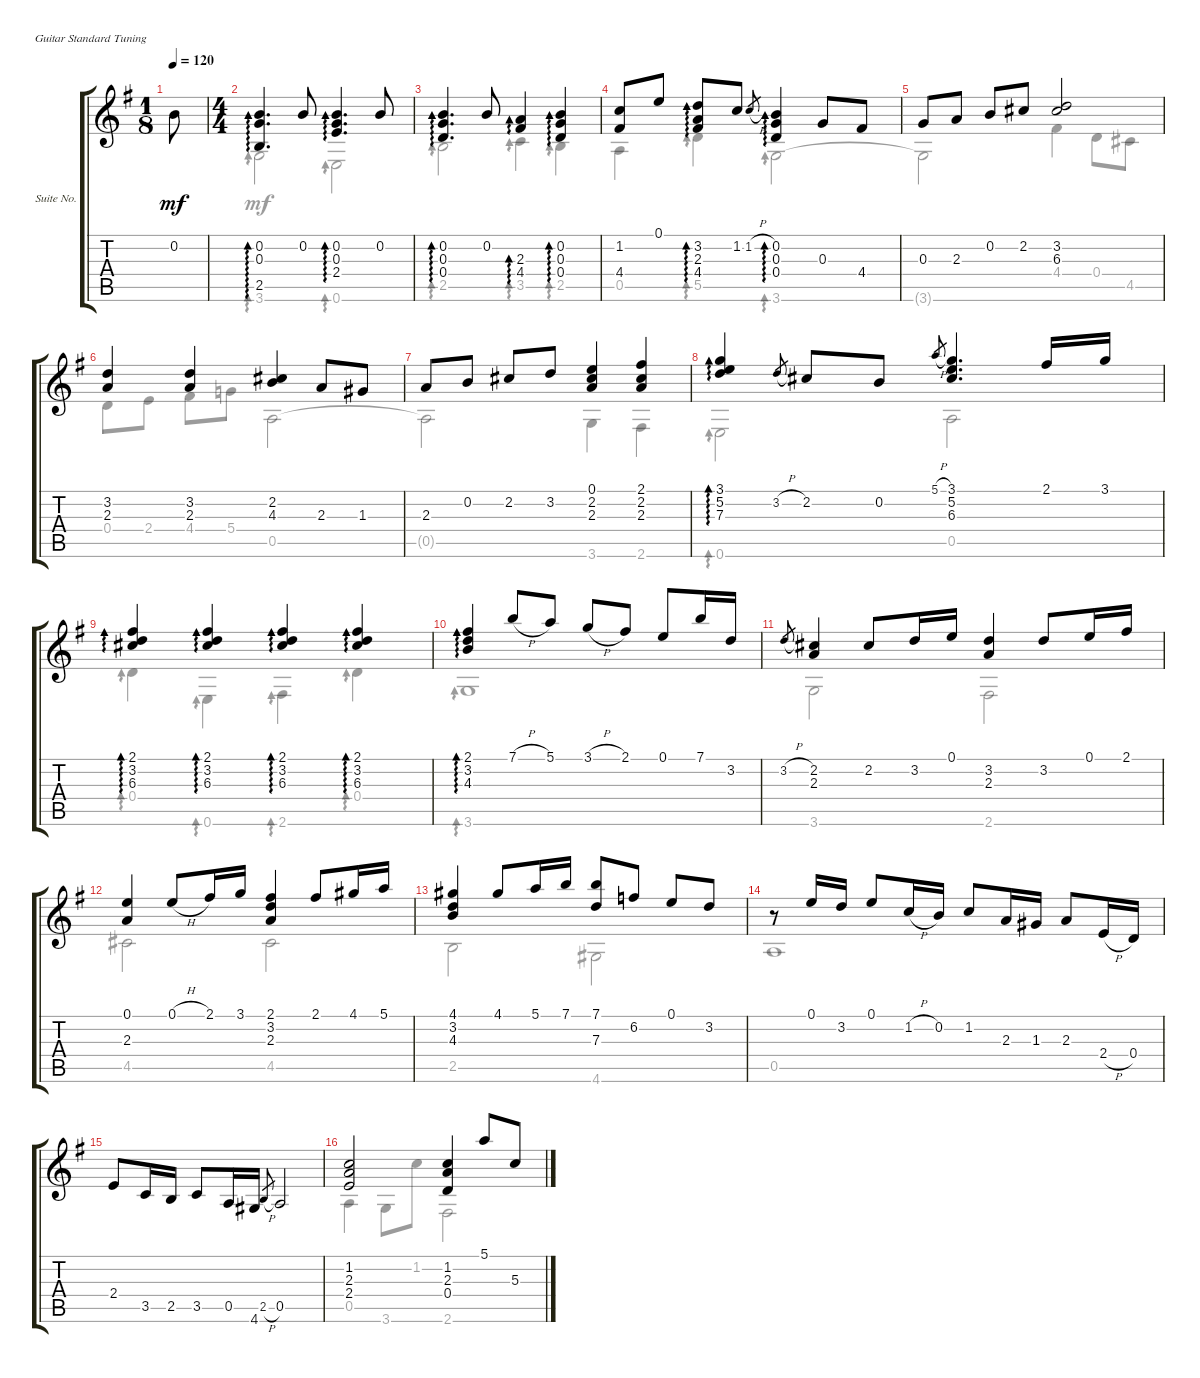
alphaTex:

\bracketExtendMode groupsimilarinstruments
\firstSystemTrackNameOrientation horizontal
\otherSystemsTrackNameOrientation horizontal
\track ("Suite No. 16 in G - 2. Toccata e Fuga" "Suite No. ") {instrument acousticguitarnylon}
\staff {score tabs}
\tuning (E4 B3 G3 D3 A2 E2)
\voice
\ts (1 8)
\section ("" "")
\tempo 120
\clef g2
\ks g
0.2.8{dy mf instrument acousticguitarnylon} |
\ts (4 4)
(0.2 0.3 2.5).4{d ad 0} 0.2.8 (0.2 0.3 2.4).4{d ad 0} 0.2.8 |
(0.2 0.3 0.4).4{d ad 0} 0.2.8 (2.3 4.4).4{ad 0} (0.2 0.3 0.4).4{ad 0} |
(1.2 4.4).8 0.1.8 (3.2 2.3 4.4).8{ad 0} 1.2.8 1.2{h}.8{gr} (0.2 0.3 0.4).4{ad 0} 0.3.8 4.4.8 |
0.3.8 2.3.8 0.2.8 2.2.8 (3.2 6.3).2 |
(3.2 2.3).4 (3.2 2.3).4 (2.2 4.3).4 2.3.8 1.3.8 |
2.3.8 0.2.8 2.2.8 3.2.8 (0.1 2.2 2.3).4 (2.1 2.2 2.3).4 |
(3.1 5.2 7.3).4{ad 0} 3.2{h}.8{gr} 2.2.8 0.2.8 5.1{h}.8{gr} (3.1 5.2 6.3).4{d} 2.1.16 3.1.16 |
(2.1 3.2 6.3).4{ad 0} (2.1 3.2 6.3).4{ad 0} (2.1 3.2 6.3).4{ad 0} (2.1 3.2 6.3).4{ad 0} |
(2.1 3.2 4.3).4{ad 0} 7.1{h}.8 5.1.8 3.1{h}.8 2.1.8 0.1.8 7.1.16 3.2.16 |
3.2{h}.8{gr} (2.2 2.3).4 2.2.8 3.2.16 0.1.16 (3.2 2.3).4 3.2.8 0.1.16 2.1.16 |
(0.1 2.3).4 0.1{h}.8 2.1.16 3.1.16 (2.1 3.2 2.3).4 2.1.8 4.1.16 5.1.16 |
(4.1 3.2 4.3).4 4.1.8 5.1.16 7.1.16 (7.1 7.3).8 6.2.8 0.1.8 3.2.8 |
r.8 0.1.16 3.2.16 0.1.8 1.2{h}.16 0.2.16 1.2.8 2.3.16 1.3.16 2.3.8 2.4{h}.16 0.4.16 |
2.4.8 3.5.16 2.5.16 3.5.8 0.5.16 4.6.16 2.5{h}.8{gr} 0.5.2 |
(1.2 2.3 2.4).2 (1.2 2.3 0.4).4 5.1.8 5.3.8
\voice
\clef g2
\ottava regular
\simile none
\ks g
|
3.6.2{ad 0} 0.6.2{ad 0} |
2.5.2{ad 0} 3.5.4{ad 0} 2.5.4{ad 0} |
0.5.4 5.5.4{ad 0} 3.6.2{ad 0} |
3.6{t}.2 4.4.4 0.4.8 4.5.8 |
0.4.8 2.4.8 4.4.8 5.4.8 0.5.2 |
0.5{t}.2 3.6.4 2.6.4 |
0.6.2{ad 0} 0.5.2 |
0.4.4{ad 0} 0.6.4{ad 0} 2.6.4{ad 0} 0.4.4{ad 0} |
3.6.1{ad 0} |
3.6.2 2.6.2 |
4.5.2 4.5.2 |
2.5.2 4.6.2 |
0.5.1 |
|
0.5.4 3.6.8 1.2.8 2.6.2
